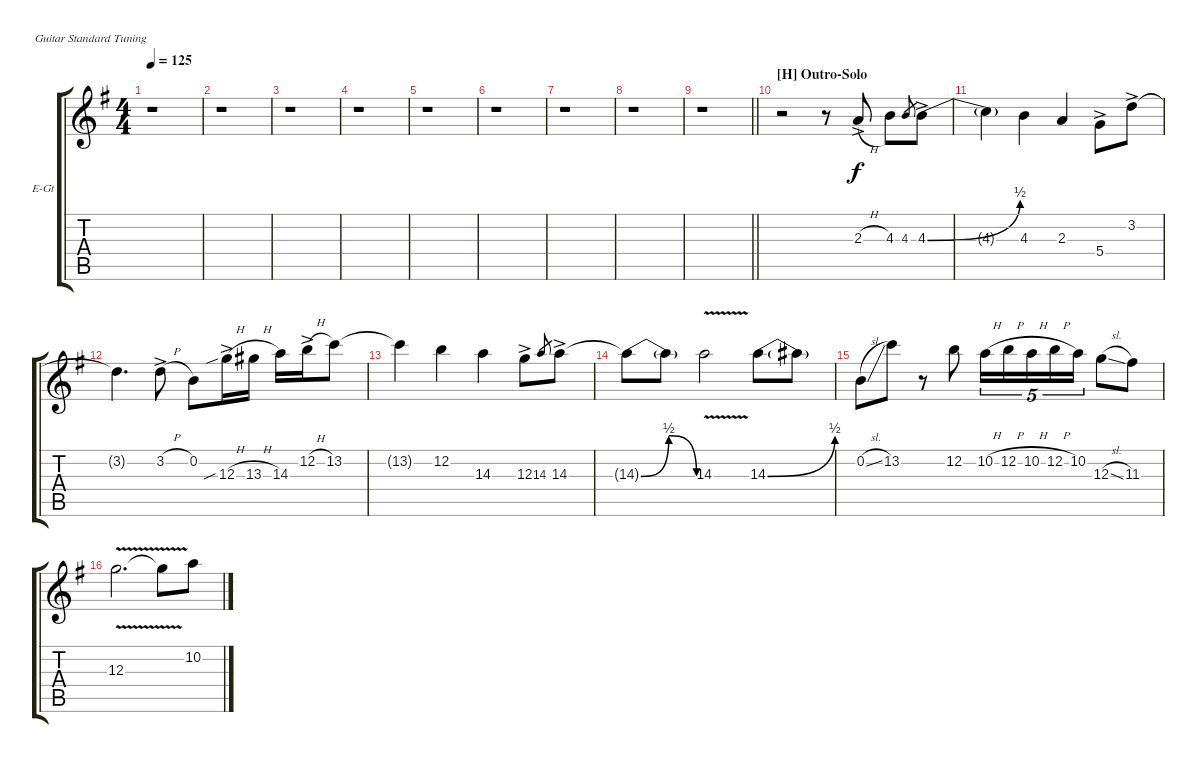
\defaultSystemsLayout 4
\bracketExtendMode groupsimilarinstruments
\firstSystemTrackNameOrientation horizontal
\otherSystemsTrackNameOrientation horizontal
\track ("Greg Frasier Solo" "E-Gt") {instrument overdrivenguitar}
\staff {score tabs}
\tuning (E4 B3 G3 D3 A2 E2)
\ts (4 4)
\tempo 125
\clef g2
\ks g
r.1{dy f} |
r.1 |
r.1 |
r.1 |
r.1 |
r.1 |
r.1 |
r.1 |
\barLineRight lightlight
r.1 |
\section ("H" "Outro-Solo")
r.2 r.8 2.3{h ac}.8 4.3.8 4.3.8{gr} 4.3{be (bend 0 0 15 2) ac}.8 |
4.3{t}.4 4.3.4 2.3.4 5.4{ac}.8 3.2{ac}.8 |
3.2{t}.4{d} 3.2{h ac}.8 0.2.8 12.3{sib h ac}.16 13.3{h}.16 14.3.16 12.2{h ac}.16 13.2.8 |
13.2{t}.4 12.2.4 14.3.4 12.3{ac}.8 14.3.8{gr} 14.3{ac}.8 |
14.3{be (bendrelease 0 0 10.799999999999999 2 20.4 2 30 0) t}.8 14.3{t}.8 14.3{v}.2 14.3{be (bend 0 0 14.399999999999999 2)}.8 14.3{t}.8 |
0.2{sl}.8 13.2.8 r.8 12.2.8 10.2{h}.16{tu (5 4)} 12.2{h}.16{tu (5 4)} 10.2{h}.16{tu (5 4)} 12.2{h}.16{tu (5 4)} 10.2.16{tu (5 4)} 12.3{sl}.8 11.3.8 |
12.3{v}.2{d} 12.3{v t}.8 10.2.8
